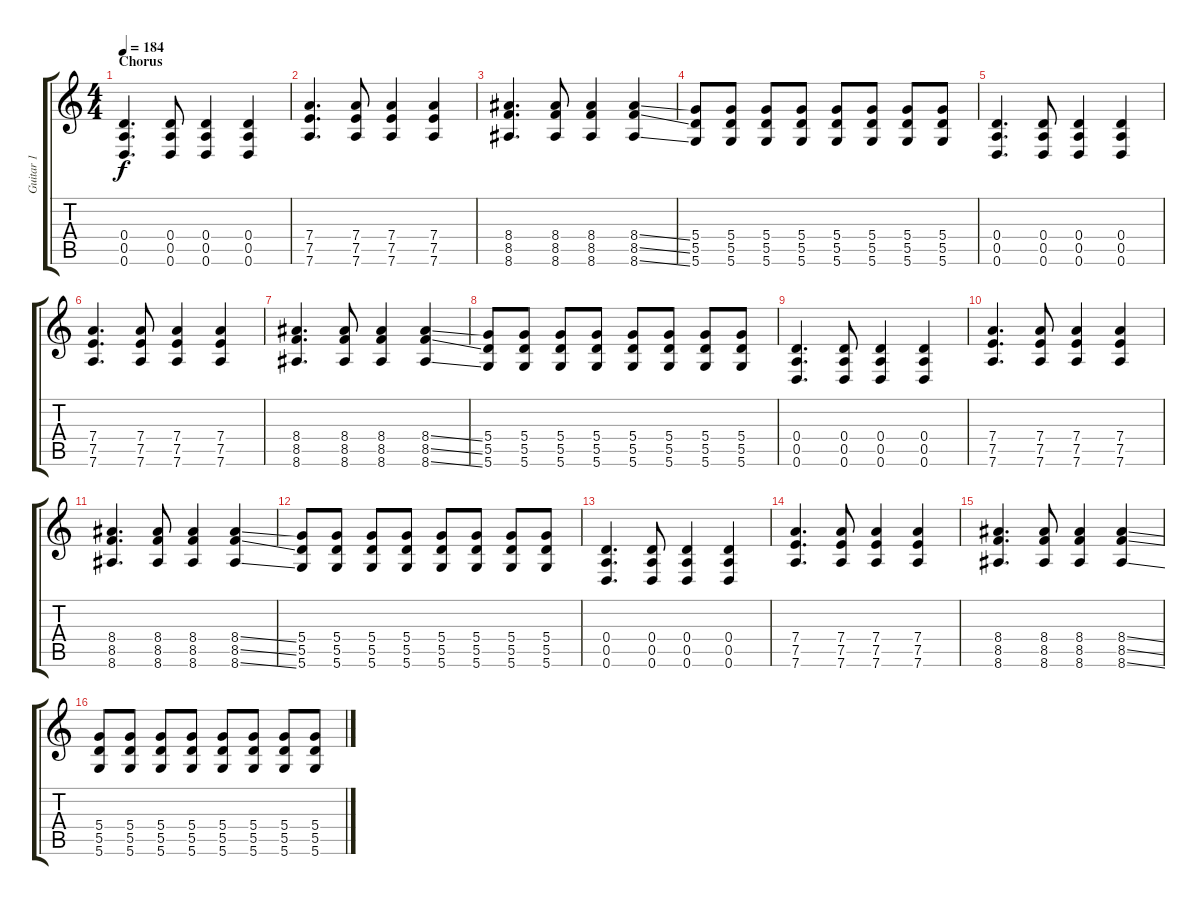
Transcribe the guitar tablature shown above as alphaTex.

\track ("Guitar 1" "Guitar 1") {instrument distortionguitar}
\staff {score tabs}
\tuning (E4 B3 G3 D3 A2 D2) {hide}
\ts (4 4)
\section ("" "Chorus")
\tempo 184
\clef g2
\ks c
(0.4 0.5 0.6).4{d dy f} (0.4 0.5 0.6).8 (0.4 0.5 0.6).4 (0.4 0.5 0.6).4 |
(7.4 7.5 7.6).4{d} (7.4 7.5 7.6).8 (7.4 7.5 7.6).4 (7.4 7.5 7.6).4 |
(8.4 8.5 8.6).4{d} (8.4 8.5 8.6).8 (8.4 8.5 8.6).4 (8.4{ss} 8.5{ss} 8.6{ss}).4 |
(5.4 5.5 5.6).8 (5.4 5.5 5.6).8 (5.4 5.5 5.6).8 (5.4 5.5 5.6).8 (5.4 5.5 5.6).8 (5.4 5.5 5.6).8 (5.4 5.5 5.6).8 (5.4 5.5 5.6).8 |
(0.4 0.5 0.6).4{d} (0.4 0.5 0.6).8 (0.4 0.5 0.6).4 (0.4 0.5 0.6).4 |
(7.4 7.5 7.6).4{d} (7.4 7.5 7.6).8 (7.4 7.5 7.6).4 (7.4 7.5 7.6).4 |
(8.4 8.5 8.6).4{d} (8.4 8.5 8.6).8 (8.4 8.5 8.6).4 (8.4{ss} 8.5{ss} 8.6{ss}).4 |
(5.4 5.5 5.6).8 (5.4 5.5 5.6).8 (5.4 5.5 5.6).8 (5.4 5.5 5.6).8 (5.4 5.5 5.6).8 (5.4 5.5 5.6).8 (5.4 5.5 5.6).8 (5.4 5.5 5.6).8 |
(0.4 0.5 0.6).4{d} (0.4 0.5 0.6).8 (0.4 0.5 0.6).4 (0.4 0.5 0.6).4 |
(7.4 7.5 7.6).4{d} (7.4 7.5 7.6).8 (7.4 7.5 7.6).4 (7.4 7.5 7.6).4 |
(8.4 8.5 8.6).4{d} (8.4 8.5 8.6).8 (8.4 8.5 8.6).4 (8.4{ss} 8.5{ss} 8.6{ss}).4 |
(5.4 5.5 5.6).8 (5.4 5.5 5.6).8 (5.4 5.5 5.6).8 (5.4 5.5 5.6).8 (5.4 5.5 5.6).8 (5.4 5.5 5.6).8 (5.4 5.5 5.6).8 (5.4 5.5 5.6).8 |
(0.4 0.5 0.6).4{d} (0.4 0.5 0.6).8 (0.4 0.5 0.6).4 (0.4 0.5 0.6).4 |
(7.4 7.5 7.6).4{d} (7.4 7.5 7.6).8 (7.4 7.5 7.6).4 (7.4 7.5 7.6).4 |
(8.4 8.5 8.6).4{d} (8.4 8.5 8.6).8 (8.4 8.5 8.6).4 (8.4{ss} 8.5{ss} 8.6{ss}).4 |
(5.4 5.5 5.6).8 (5.4 5.5 5.6).8 (5.4 5.5 5.6).8 (5.4 5.5 5.6).8 (5.4 5.5 5.6).8 (5.4 5.5 5.6).8 (5.4 5.5 5.6).8 (5.4 5.5 5.6).8
